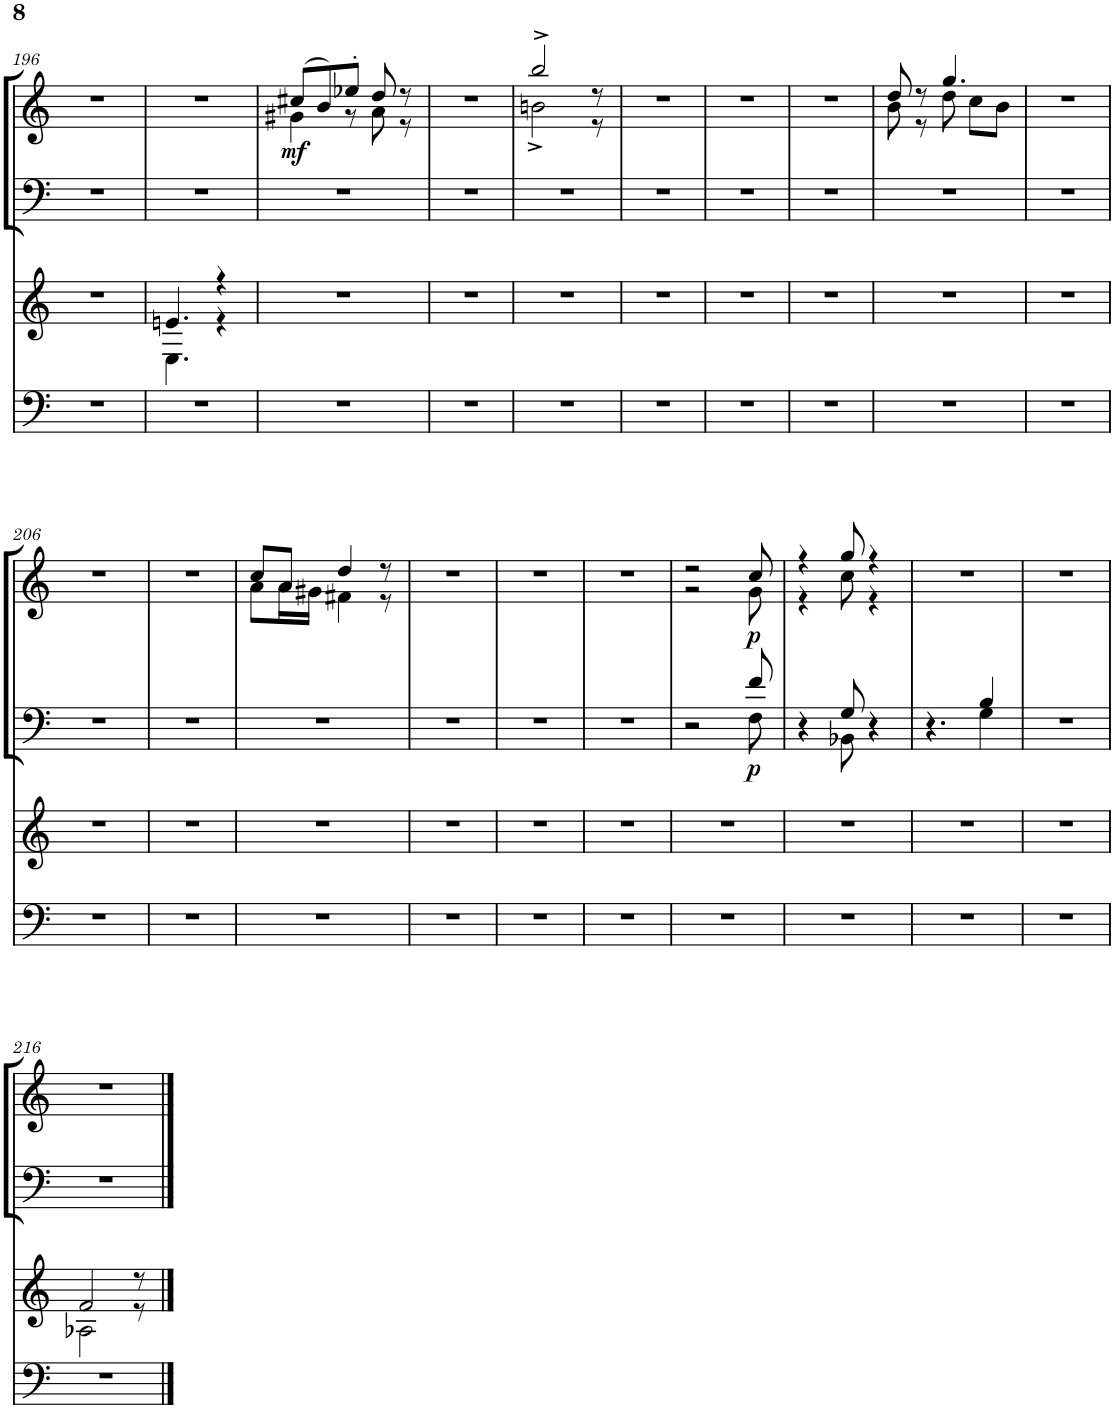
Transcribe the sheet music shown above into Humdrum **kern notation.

**kern	**kern	**kern	**dynam	**kern	**dynam
*part4	*part3	*part2	*part2	*part1	*part1
*staff4	*staff3	*staff2	*staff2	*staff1	*staff1
*I"Violas	*I"Horn in F	*I"Bassoon	*	*I"Oboe	*
*	*I'Hn	*I'Bsn	*	*I'Ob	*
!!LO:PB:g=z
*clefF4	*clefG2	*clefF4	*	*clefG2	*
*	*Trd4c7	*	*	*	*
*k[]	*k[]	*k[]	*	*k[]	*
*M5/8	*M5/8	*M5/8	*	*M5/8	*
=196	=196	=196	=196	=196	=196
8%5r	8%5r	8%5r	.	8%5r	.
=197	=197	=197	=197	=197	=197
*	*^	*	*	*	*
8%5r	4.en/	4.E\	8%5r	.	8%5r	.
.	4r	4r	.	.	.	.
=198	=198	=198	=198	=198	=198	=198
*	*	*	*	*	*^	*
!	!	!	!	!	!	!	!LO:DY:b
*	*v	*v	*	*	*	*	*
8%5r	8%5r	8%5r	.	(8cc#X/L	4g#X\	mf
.	.	.	.	8b/)	.	.
.	.	.	.	8ee-X'/J	8r	.
.	.	.	.	8dd/	8a\	.
.	.	.	.	8r	8r	.
*	*	*	*	*v	*v	*
=199	=199	=199	=199	=199	=199
8%5r	8%5r	8%5r	.	8%5r	.
=200	=200	=200	=200	=200	=200
*	*	*	*	*^	*
8%5r	8%5r	8%5r	.	2bb^/	2bn^\	.
.	.	.	.	8r	8r	.
*	*	*	*	*v	*v	*
=201	=201	=201	=201	=201	=201
8%5r	8%5r	8%5r	.	8%5r	.
=202	=202	=202	=202	=202	=202
8%5r	8%5r	8%5r	.	8%5r	.
=203	=203	=203	=203	=203	=203
8%5r	8%5r	8%5r	.	8%5r	.
=204	=204	=204	=204	=204	=204
*	*	*	*	*^	*
8%5r	8%5r	8%5r	.	8dd/	8b\	.
.	.	.	.	8r	8r	.
.	.	.	.	4.gg/	8dd\	.
.	.	.	.	.	8cc\L	.
.	.	.	.	.	8b\J	.
*	*	*	*	*v	*v	*
=205	=205	=205	=205	=205	=205
8%5r	8%5r	8%5r	.	8%5r	.
!!LO:LB:g=z
=206	=206	=206	=206	=206	=206
8%5r	8%5r	8%5r	.	8%5r	.
=207	=207	=207	=207	=207	=207
8%5r	8%5r	8%5r	.	8%5r	.
=208	=208	=208	=208	=208	=208
*	*	*	*	*^	*
8%5r	8%5r	8%5r	.	8cc/L	8a\L	.
.	.	.	.	8a/J	16a\L	.
.	.	.	.	.	16g#X\JJ	.
.	.	.	.	4dd/	4f#X\	.
.	.	.	.	8r	8r	.
*	*	*	*	*v	*v	*
=209	=209	=209	=209	=209	=209
8%5r	8%5r	8%5r	.	8%5r	.
=210	=210	=210	=210	=210	=210
8%5r	8%5r	8%5r	.	8%5r	.
=211	=211	=211	=211	=211	=211
8%5r	8%5r	8%5r	.	8%5r	.
=212	=212	=212	=212	=212	=212
*	*	*^	*	*^	*
8%5r	8%5r	2r	2r	.	2r	2r	.
!	!	!	!	!LO:DY:b	!	!	!LO:DY:b
.	.	8f/	8F\	p	8cc/	8g\	p
=213	=213	=213	=213	=213	=213	=213	=213
8%5r	8%5r	4r	4r	.	4r	4r	.
.	.	8G/	8BB-X\	.	8gg/	8cc\	.
.	.	4r	4r	.	4r	4r	.
*	*	*	*	*	*v	*v	*
=214	=214	=214	=214	=214	=214	=214
8%5r	8%5r	4.r	4.r	.	8%5r	.
.	.	4B/	4G\	.	.	.
*	*	*v	*v	*	*	*
=215	=215	=215	=215	=215	=215
8%5r	8%5r	8%5r	.	8%5r	.
!!LO:LB:g=z
=216	=216	=216	=216	=216	=216
*	*^	*	*	*	*
8%5r	2f/	2A-X\	8%5r	.	8%5r	.
.	8r	8r	.	.	.	.
*	*v	*v	*	*	*	*
==	==	==	==	==	==
*-	*-	*-	*-	*-	*-
